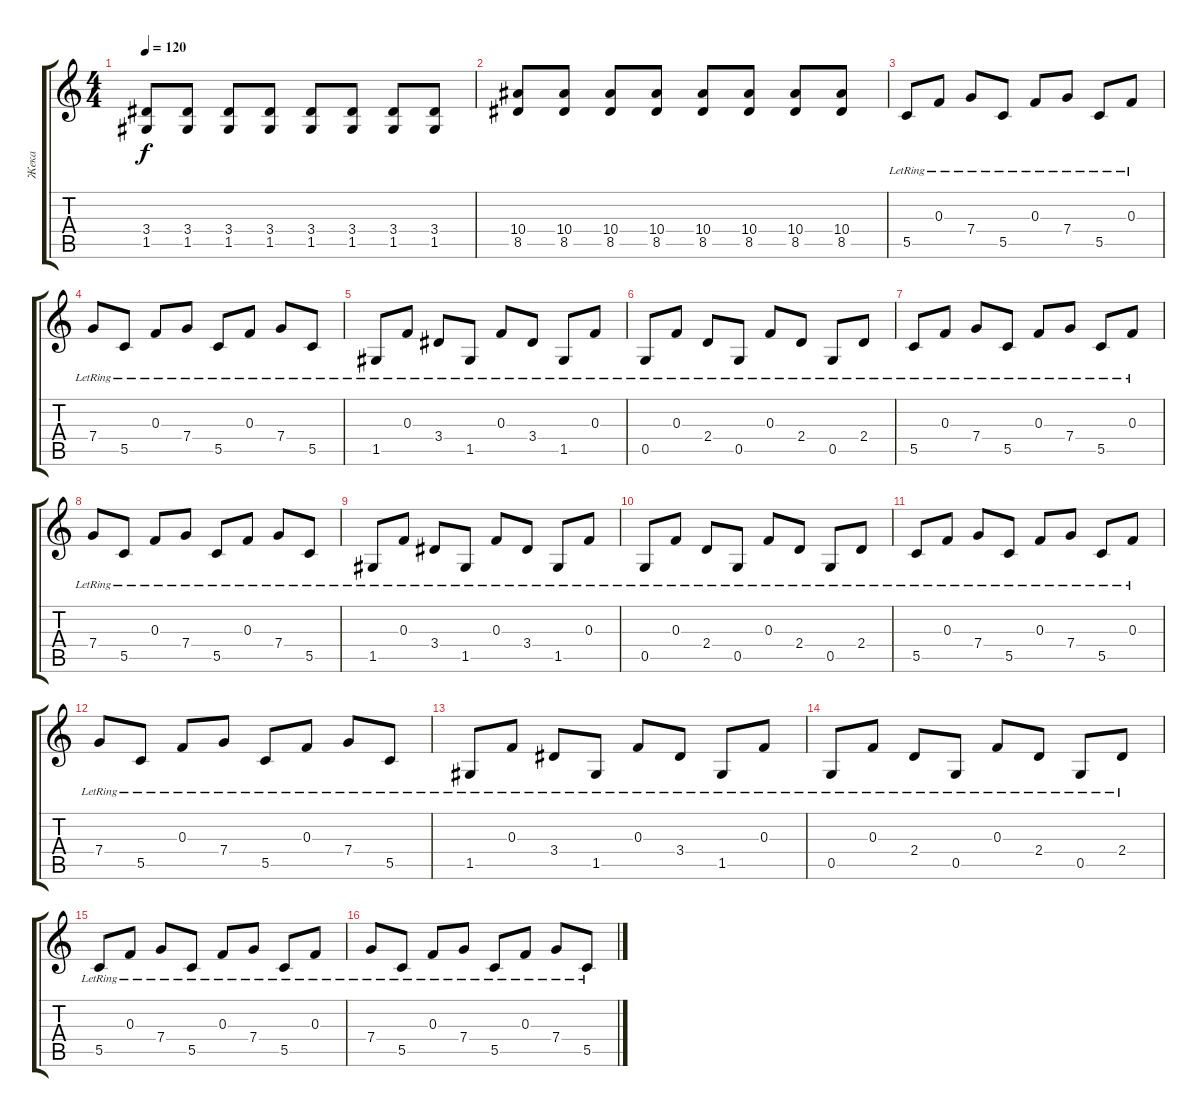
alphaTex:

\track ("Жека" "Жека") {instrument electricguitarclean}
\staff {score tabs}
\tuning (D4 A3 F3 C3 G2 C2) {hide}
\ts (4 4)
\tempo 120
\clef g2
\ks c
(3.4 1.5).8{dy f} (3.4 1.5).8 (3.4 1.5).8 (3.4 1.5).8 (3.4 1.5).8 (3.4 1.5).8 (3.4 1.5).8 (3.4 1.5).8 |
(10.4 8.5).8 (10.4 8.5).8 (10.4 8.5).8 (10.4 8.5).8 (10.4 8.5).8 (10.4 8.5).8 (10.4 8.5).8 (10.4 8.5).8 |
5.5{lr}.8 0.3{lr}.8 7.4{lr}.8 5.5{lr}.8 0.3{lr}.8 7.4{lr}.8 5.5{lr}.8 0.3{lr}.8 |
7.4{lr}.8 5.5{lr}.8 0.3{lr}.8 7.4{lr}.8 5.5{lr}.8 0.3{lr}.8 7.4{lr}.8 5.5{lr}.8 |
1.5{lr}.8 0.3{lr}.8 3.4{lr}.8 1.5{lr}.8 0.3{lr}.8 3.4{lr}.8 1.5{lr}.8 0.3{lr}.8 |
0.5{lr}.8 0.3{lr}.8 2.4{lr}.8 0.5{lr}.8 0.3{lr}.8 2.4{lr}.8 0.5{lr}.8 2.4{lr}.8 |
5.5{lr}.8 0.3{lr}.8 7.4{lr}.8 5.5{lr}.8 0.3{lr}.8 7.4{lr}.8 5.5{lr}.8 0.3{lr}.8 |
7.4{lr}.8 5.5{lr}.8 0.3{lr}.8 7.4{lr}.8 5.5{lr}.8 0.3{lr}.8 7.4{lr}.8 5.5{lr}.8 |
1.5{lr}.8 0.3{lr}.8 3.4{lr}.8 1.5{lr}.8 0.3{lr}.8 3.4{lr}.8 1.5{lr}.8 0.3{lr}.8 |
0.5{lr}.8 0.3{lr}.8 2.4{lr}.8 0.5{lr}.8 0.3{lr}.8 2.4{lr}.8 0.5{lr}.8 2.4{lr}.8 |
5.5{lr}.8 0.3{lr}.8 7.4{lr}.8 5.5{lr}.8 0.3{lr}.8 7.4{lr}.8 5.5{lr}.8 0.3{lr}.8 |
7.4{lr}.8 5.5{lr}.8 0.3{lr}.8 7.4{lr}.8 5.5{lr}.8 0.3{lr}.8 7.4{lr}.8 5.5{lr}.8 |
1.5{lr}.8 0.3{lr}.8 3.4{lr}.8 1.5{lr}.8 0.3{lr}.8 3.4{lr}.8 1.5{lr}.8 0.3{lr}.8 |
0.5{lr}.8 0.3{lr}.8 2.4{lr}.8 0.5{lr}.8 0.3{lr}.8 2.4{lr}.8 0.5{lr}.8 2.4{lr}.8 |
5.5{lr}.8 0.3{lr}.8 7.4{lr}.8 5.5{lr}.8 0.3{lr}.8 7.4{lr}.8 5.5{lr}.8 0.3{lr}.8 |
7.4{lr}.8 5.5{lr}.8 0.3{lr}.8 7.4{lr}.8 5.5{lr}.8 0.3{lr}.8 7.4{lr}.8 5.5{lr}.8
